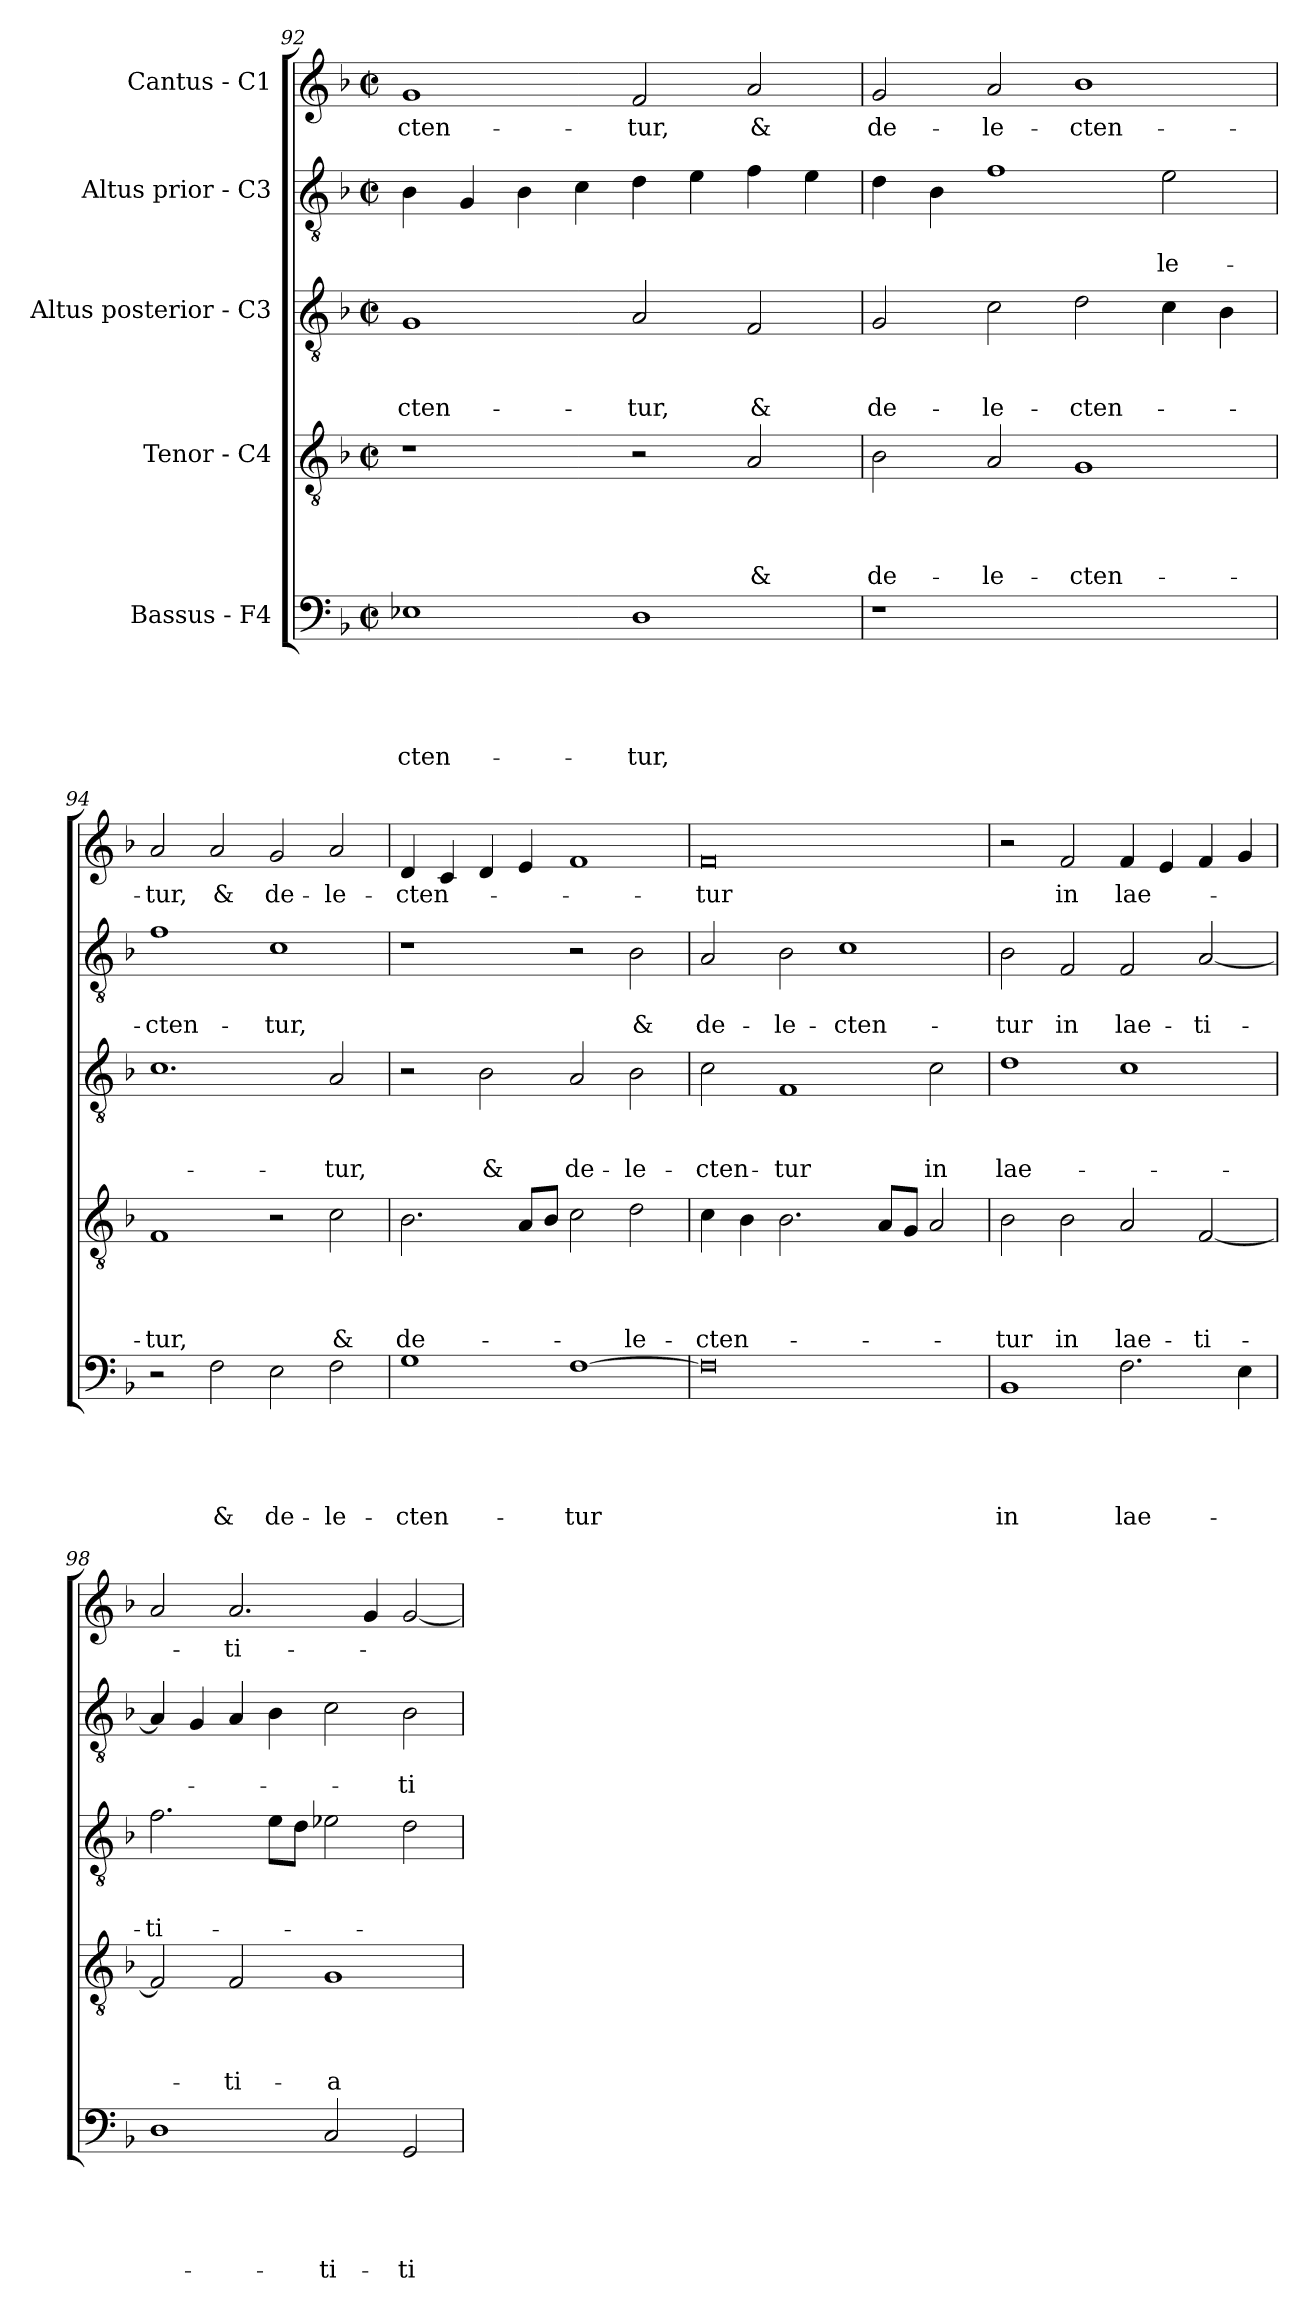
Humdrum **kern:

**kern	**text	**text	**text	**text	**text	**kern	**text	**text	**text	**text	**kern	**text	**text	**text	**kern	**text	**text	**kern	**text
*part5	*part5	*part5	*part5	*part5	*part5	*part4	*part4	*part4	*part4	*part4	*part3	*part3	*part3	*part3	*part2	*part2	*part2	*part1	*part1
*staff5	*staff5	*staff5	*staff5	*staff5	*staff5	*staff4	*staff4	*staff4	*staff4	*staff4	*staff3	*staff3	*staff3	*staff3	*staff2	*staff2	*staff2	*staff1	*staff1
*I"Bassus - F4	*	*	*	*	*	*I"Tenor - C4	*	*	*	*	*I"Altus posterior - C3	*	*	*	*I"Altus prior - C3	*	*	*I"Cantus - C1	*
*clefF4	*	*	*	*	*	*clefGv2	*	*	*	*	*clefGv2	*	*	*	*clefGv2	*	*	*clefG2	*
*k[b-]	*	*	*	*	*	*k[b-]	*	*	*	*	*k[b-]	*	*	*	*k[b-]	*	*	*k[b-]	*
*F:	*	*	*	*	*	*F:	*	*	*	*	*F:	*	*	*	*F:	*	*	*F:	*
*M2/2	*	*	*	*	*	*M2/2	*	*	*	*	*M2/2	*	*	*	*M2/2	*	*	*M2/2	*
*met(c|)	*	*	*	*	*	*met(c|)	*	*	*	*	*met(c|)	*	*	*	*met(c|)	*	*	*met(c|)	*
=92	=92	=92	=92	=92	=92	=92	=92	=92	=92	=92	=92	=92	=92	=92	=92	=92	=92	=92	=92
1E-X	.	.	.	.	-cten-	1r	.	.	.	.	1G	.	.	-cten-	4B-\	.	.	1g	-cten-
.	.	.	.	.	.	.	.	.	.	.	.	.	.	.	4G/	.	.	.	.
.	.	.	.	.	.	.	.	.	.	.	.	.	.	.	4B-\	.	.	.	.
.	.	.	.	.	.	.	.	.	.	.	.	.	.	.	4c\	.	.	.	.
1D	.	.	.	.	-tur,	2r	.	.	.	.	2A/	.	.	-tur,	4d\	.	.	2f/	-tur,
.	.	.	.	.	.	.	.	.	.	.	.	.	.	.	4e\	.	.	.	.
.	.	.	.	.	.	2A/	.	.	.	&	2F/	.	.	&	4f\	.	.	2a/	&
.	.	.	.	.	.	.	.	.	.	.	.	.	.	.	4e\	.	.	.	.
=93	=93	=93	=93	=93	=93	=93	=93	=93	=93	=93	=93	=93	=93	=93	=93	=93	=93	=93	=93
1r	.	.	.	.	.	2B-\	.	.	.	de-	2G/	.	.	de-	4d\	.	.	2g/	de-
.	.	.	.	.	.	.	.	.	.	.	.	.	.	.	4B-\	.	.	.	.
.	.	.	.	.	.	2A/	.	.	.	-le-	2c\	.	.	-le-	1f	.	.	2a/	-le-
1ryy	.	.	.	.	.	1G	.	.	.	-cten-	2d\	.	.	-cten-	.	.	.	1b-	-cten-
.	.	.	.	.	.	.	.	.	.	.	4c\	.	.	.	2e\	.	-le-	.	.
.	.	.	.	.	.	.	.	.	.	.	4B-\	.	.	.	.	.	.	.	.
=94	=94	=94	=94	=94	=94	=94	=94	=94	=94	=94	=94	=94	=94	=94	=94	=94	=94	=94	=94
2r	.	.	.	.	.	1F	.	.	.	-tur,	1.c	.	.	.	1f	.	-cten-	2a/	-tur,
2F\	.	.	.	.	&	.	.	.	.	.	.	.	.	.	.	.	.	2a/	&
2E\	.	.	.	.	de-	2r	.	.	.	.	.	.	.	.	1c	.	-tur,	2g/	de-
2F\	.	.	.	.	-le-	2c\	.	.	.	&	2A/	.	.	-tur,	.	.	.	2a/	-le-
=95	=95	=95	=95	=95	=95	=95	=95	=95	=95	=95	=95	=95	=95	=95	=95	=95	=95	=95	=95
1G	.	.	.	.	-cten-	2.B-\	.	.	.	de-	2r	.	.	.	1r	.	.	4d/	-cten-
.	.	.	.	.	.	.	.	.	.	.	.	.	.	.	.	.	.	4c/	.
.	.	.	.	.	.	.	.	.	.	.	2B-\	.	.	&	.	.	.	4d/	.
.	.	.	.	.	.	8A/L	.	.	.	.	.	.	.	.	.	.	.	4e/	.
.	.	.	.	.	.	8B-/J	.	.	.	.	.	.	.	.	.	.	.	.	.
[1F	.	.	.	.	-tur	2c\	.	.	.	.	2A/	.	.	de-	2r	.	.	1f	.
.	.	.	.	.	.	2d\	.	.	.	-le-	2B-\	.	.	-le-	2B-\	.	&	.	.
!!LO:LB:g=z
=96	=96	=96	=96	=96	=96	=96	=96	=96	=96	=96	=96	=96	=96	=96	=96	=96	=96	=96	=96
0F]	.	.	.	.	.	4c\	.	.	.	-cten-	2c\	.	.	-cten-	2A/	.	de-	0f	-tur
.	.	.	.	.	.	4B-\	.	.	.	.	.	.	.	.	.	.	.	.	.
.	.	.	.	.	.	2.B-\	.	.	.	.	1F	.	.	-tur	2B-\	.	-le-	.	.
.	.	.	.	.	.	.	.	.	.	.	.	.	.	.	1c	.	-cten-	.	.
.	.	.	.	.	.	8A/L	.	.	.	.	.	.	.	.	.	.	.	.	.
.	.	.	.	.	.	8G/J	.	.	.	.	.	.	.	.	.	.	.	.	.
.	.	.	.	.	.	2A/	.	.	.	.	2c\	.	.	in	.	.	.	.	.
=97	=97	=97	=97	=97	=97	=97	=97	=97	=97	=97	=97	=97	=97	=97	=97	=97	=97	=97	=97
1BB-	.	.	.	.	in	2B-\	.	.	.	-tur	1d	.	.	lae-	2B-\	.	-tur	2r	.
.	.	.	.	.	.	2B-\	.	.	.	in	.	.	.	.	2F/	.	in	2f/	in
2.F\	.	.	.	.	lae-	2A/	.	.	.	lae-	1c	.	.	.	2F/	.	lae-	4f/	lae-
.	.	.	.	.	.	.	.	.	.	.	.	.	.	.	.	.	.	4e/	.
.	.	.	.	.	.	[2F/	.	.	.	-ti-	.	.	.	.	[2A/	.	-ti-	4f/	.
4E\	.	.	.	.	.	.	.	.	.	.	.	.	.	.	.	.	.	4g/	.
=98	=98	=98	=98	=98	=98	=98	=98	=98	=98	=98	=98	=98	=98	=98	=98	=98	=98	=98	=98
1D	.	.	.	.	.	2F/]	.	.	.	.	2.f\	.	.	-ti-	4A/]	.	.	2a/	.
.	.	.	.	.	.	.	.	.	.	.	.	.	.	.	4G/	.	.	.	.
.	.	.	.	.	.	2F/	.	.	.	-ti-	.	.	.	.	4A/	.	.	2.a/	-ti-
.	.	.	.	.	.	.	.	.	.	.	8e\L	.	.	.	4B-\	.	.	.	.
.	.	.	.	.	.	.	.	.	.	.	8d\J	.	.	.	.	.	.	.	.
2C/	.	.	.	.	-ti-	1G	.	.	.	-a	2e-X\	.	.	.	2c\	.	.	.	.
.	.	.	.	.	.	.	.	.	.	.	.	.	.	.	.	.	.	4g/	.
2GG/	.	.	.	.	-ti-	.	.	.	.	.	2d\	.	.	.	2B-\	.	-ti-	[2g/	.
=	=	=	=	=	=	=	=	=	=	=	=	=	=	=	=	=	=	=	=
*-	*-	*-	*-	*-	*-	*-	*-	*-	*-	*-	*-	*-	*-	*-	*-	*-	*-	*-	*-
